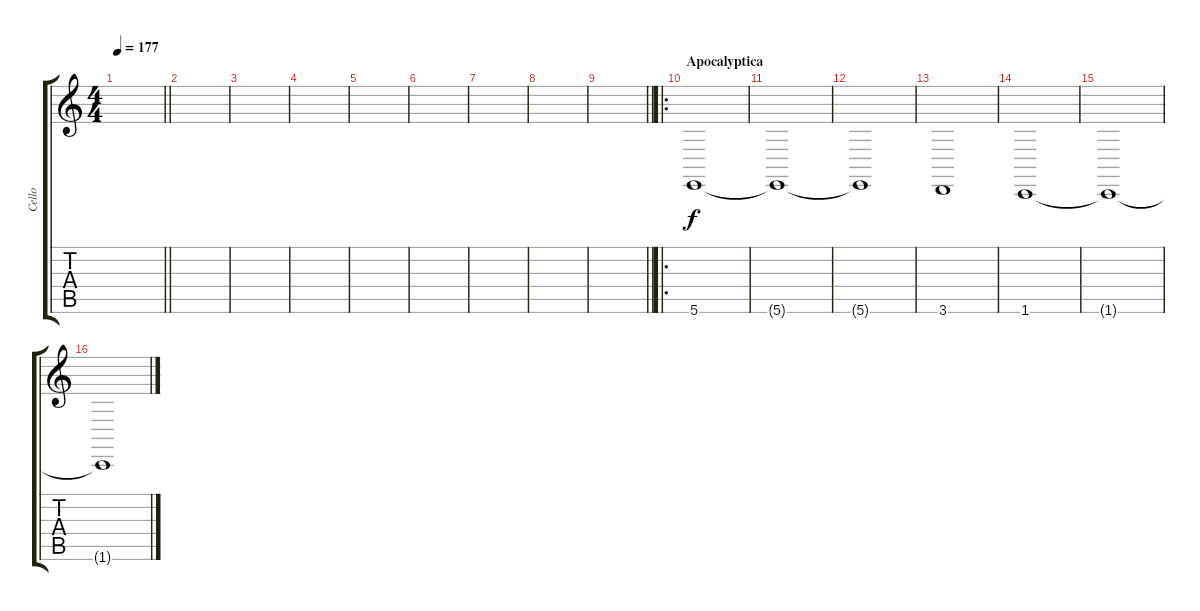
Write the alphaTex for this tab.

\track ("Cello" "Cello") {instrument cello}
\staff {score tabs}
\tuning (B3 Gb3 D3 A2 E2 B1) {hide}
\ts (4 4)
\tempo 177
\clef g2
\barLineRight lightlight
\ks c
|
|
|
|
|
|
|
|
\barLineRight lightlight
|
\ro
\section ("" "Apocalyptica")
5.6.1 |
5.6{t}.1 |
5.6{t}.1 |
3.6.1 |
1.6.1 |
1.6{t}.1 |
1.6{t}.1
